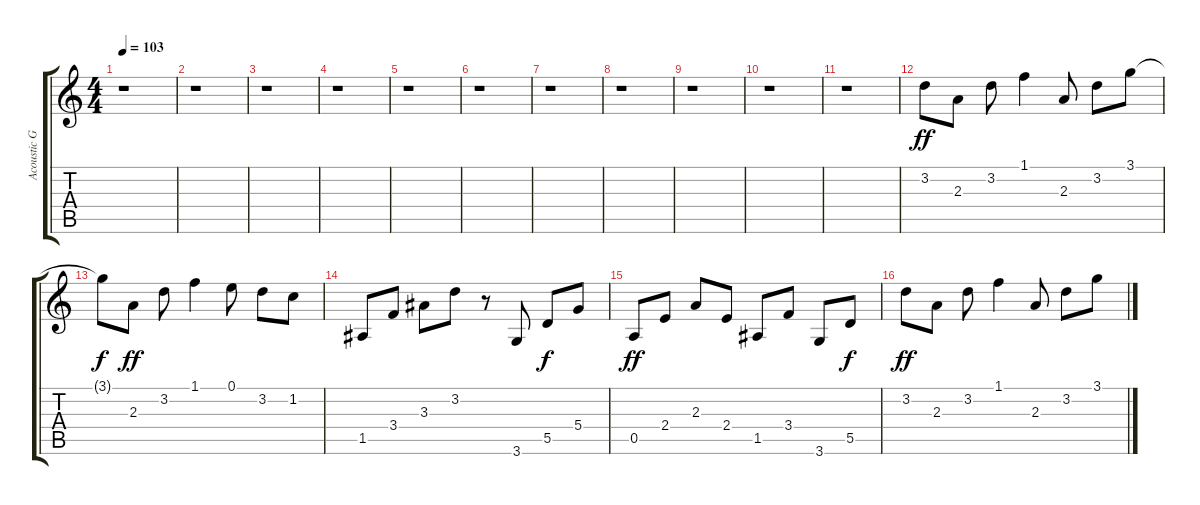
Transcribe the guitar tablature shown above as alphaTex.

\track ("Acoustic Guitar" "Acoustic G") {instrument acousticguitarsteel}
\staff {score tabs}
\tuning (E4 B3 G3 D3 A2 E2) {hide}
\ts (4 4)
\tempo 103
\clef g2
\ks c
r.1{dy ff} |
r.1 |
r.1 |
r.1 |
r.1 |
r.1 |
r.1 |
r.1 |
r.1 |
r.1 |
r.1 |
3.2.8 2.3.8 3.2.8 1.1.4 2.3.8 3.2.8 3.1.8 |
3.1{t}.8{dy f} 2.3.8{dy ff} 3.2.8 1.1.4 0.1.8 3.2.8 1.2.8 |
1.5.8 3.4.8 3.3.8 3.2.8 r.8 3.6.8 5.5.8{dy f} 5.4.8 |
0.5.8{dy ff} 2.4.8 2.3.8 2.4.8 1.5.8 3.4.8 3.6.8 5.5.8{dy f} |
3.2.8{dy ff} 2.3.8 3.2.8 1.1.4 2.3.8 3.2.8 3.1.8
